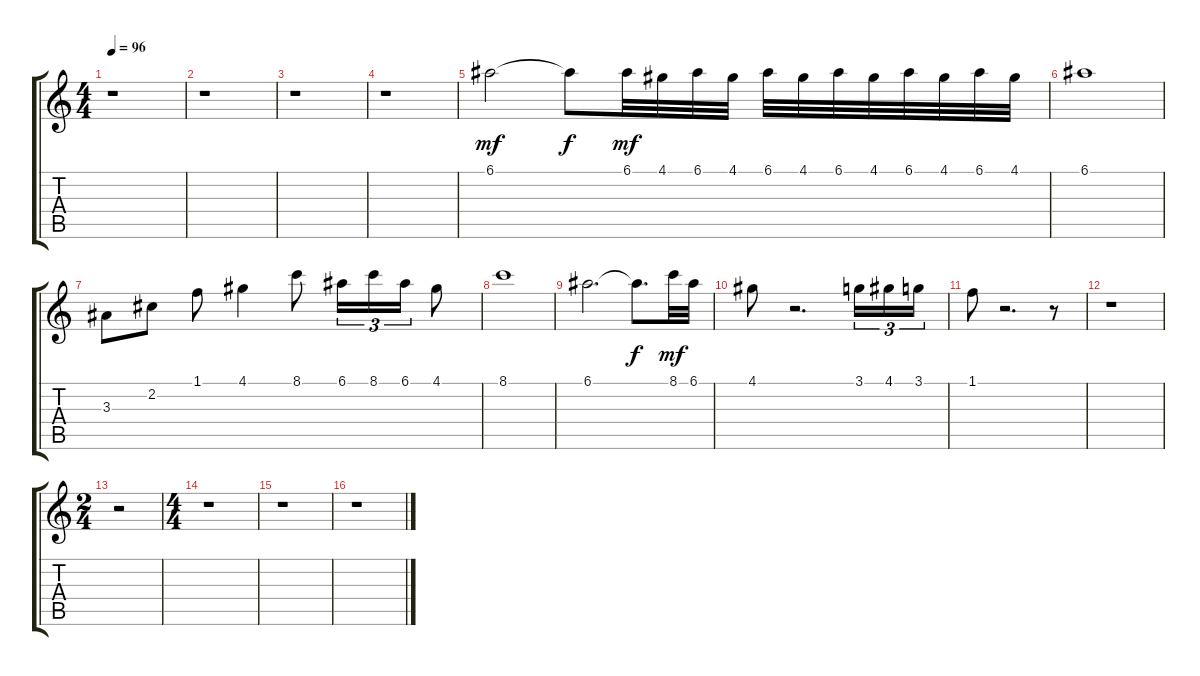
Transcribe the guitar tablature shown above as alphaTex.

\track "" {instrument overdrivenguitar}
\staff {score tabs}
\tuning (E4 B3 G3 D3 A2 E2) {hide}
\ts (4 4)
\tempo 96
\clef g2
\ks c
r.1{dy mf} |
r.1 |
r.1 |
r.1 |
6.1.2 6.1{t}.8{dy f} 6.1.32{dy mf} 4.1.32 6.1.32 4.1.32 6.1.32 4.1.32 6.1.32 4.1.32 6.1.32 4.1.32 6.1.32 4.1.32 |
6.1.1 |
3.3.8 2.2.8 1.1.8 4.1.4 8.1.8 6.1.16{tu (3 2)} 8.1.16{tu (3 2)} 6.1.16{tu (3 2)} 4.1.8 |
8.1.1 |
6.1.2{d} 6.1{t}.8{d dy f} 8.1.32{dy mf} 6.1.32 |
4.1.8 r.2{d} 3.1.16{tu (3 2)} 4.1.16{tu (3 2)} 3.1.16{tu (3 2)} |
1.1.8 r.2{d} r.8 |
r.1 |
\ts (2 4)
r.2 |
\ts (4 4)
r.1 |
r.1 |
r.1
